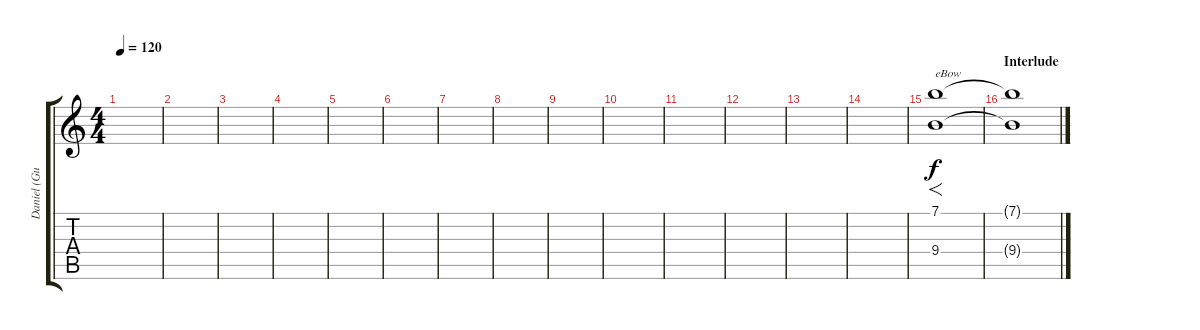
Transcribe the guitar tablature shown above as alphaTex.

\track ("Daniel (Guitar FX)" "Daniel (Gu") {instrument electricguitarclean}
\staff {score tabs}
\tuning (E4 B3 G3 D3 A2 E2) {hide}
\ts (4 4)
\tempo 120
\clef g2
\ks c
|
|
|
|
|
|
|
|
|
|
|
|
|
|
(7.1 9.4).1{f txt "eBow" dy f} |
\section ("" "Interlude")
(7.1{t} 9.4{t}).1
